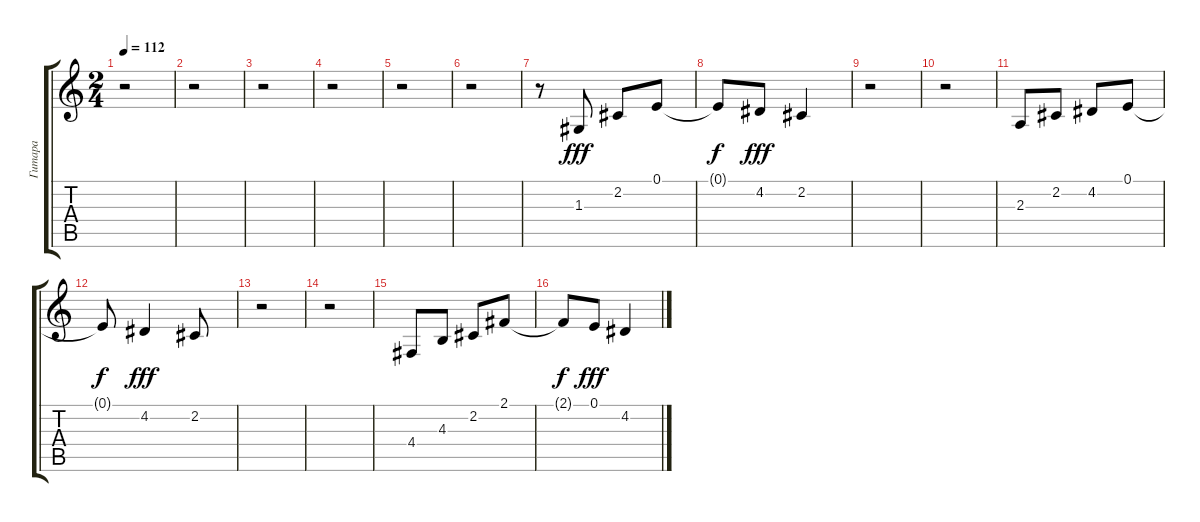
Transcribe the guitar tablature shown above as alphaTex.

\track ("Гитара" "Гитара") {instrument fx8scifi}
\staff {score tabs}
\tuning (E4 B3 G3 D3 A2 E2) {hide}
\ts (2 4)
\tempo 112
\clef g2
\ks c
r.2{dy fff} |
r.2 |
r.2 |
r.2 |
r.2 |
r.2 |
r.8 1.3.8 2.2.8 0.1.8 |
0.1{t}.8{dy f} 4.2.8{dy fff} 2.2.4 |
r.2 |
r.2 |
2.3.8 2.2.8 4.2.8 0.1.8 |
0.1{t}.8{dy f} 4.2.4{dy fff} 2.2.8 |
r.2 |
r.2 |
4.4.8 4.3.8 2.2.8 2.1.8 |
2.1{t}.8{dy f} 0.1.8{dy fff} 4.2.4
